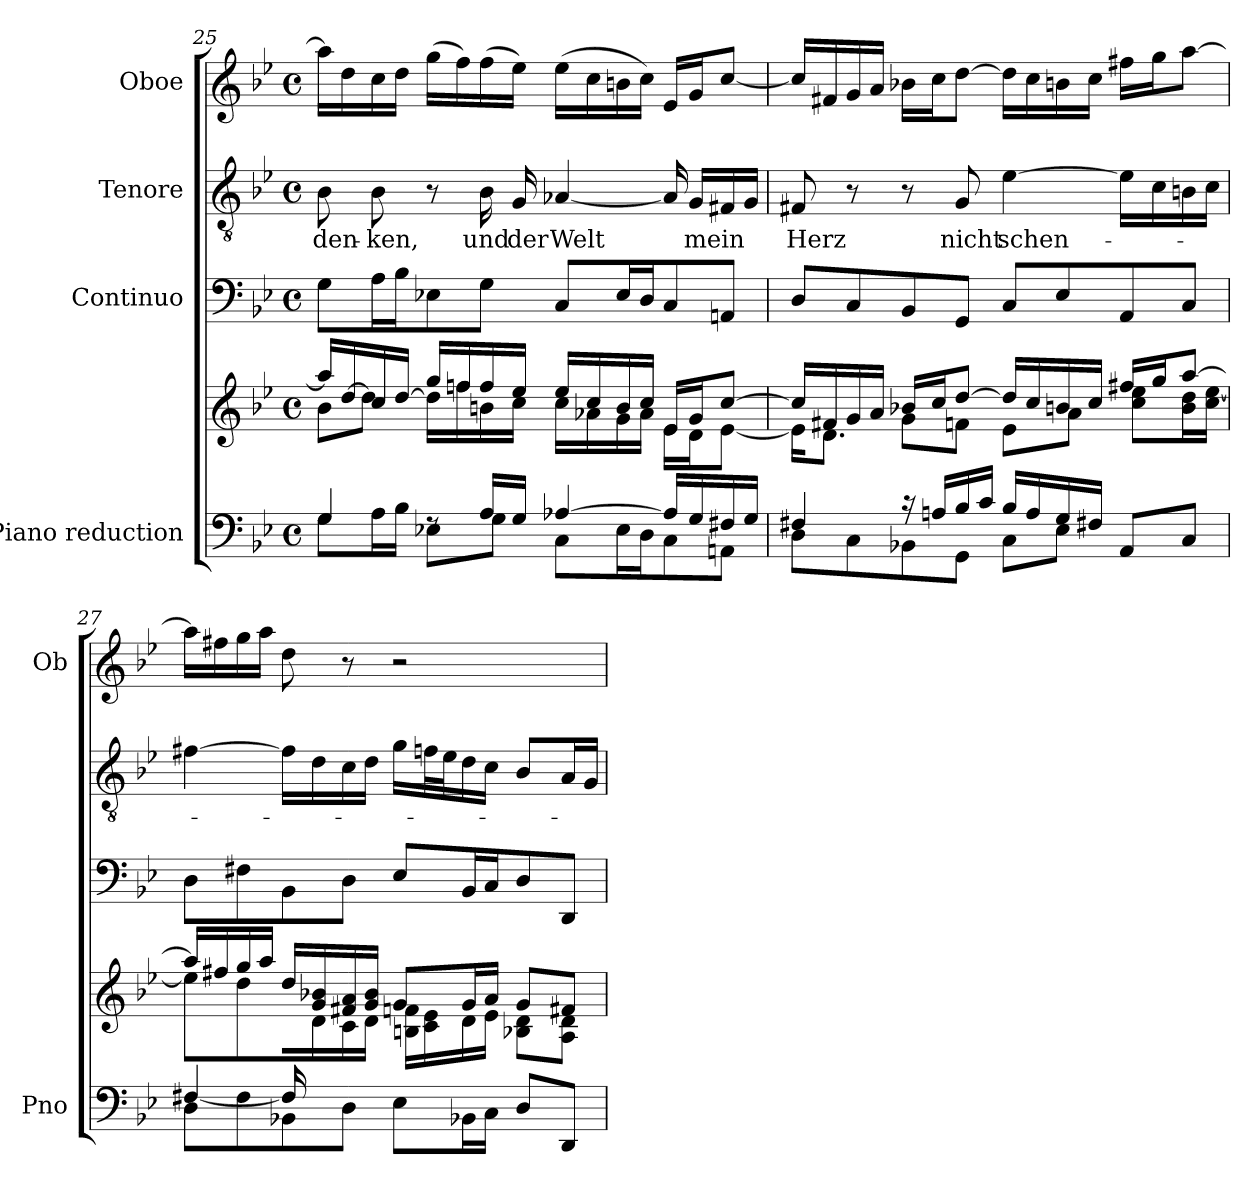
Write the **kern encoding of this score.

**kern	**kern	**kern	**kern	**text	**kern
*part4	*part4	*part3	*part2	*part2	*part1
*staff5	*staff4	*staff3	*staff2	*staff2	*staff1
*I"Piano reduction	*	*I"Continuo	*I"Tenore	*	*I"Oboe
*I'Pno	*	*	*	*	*I'Ob
*clefF4	*clefG2	*clefF4	*clefGv2	*	*clefG2
*k[b-e-]	*k[b-e-]	*k[b-e-]	*k[b-e-]	*	*k[b-e-]
*M4/4	*M4/4	*M4/4	*M4/4	*	*M4/4
*met(c)	*met(c)	*met(c)	*met(c)	*	*met(c)
=25	=25	=25	=25	=25	=25
*^	*^	*	*	*	*
!	!	!	!	!	!	!LO:LY:b	!
4G/	8G\L	16aa/LL]	8b-\L	8G\L	8B-\	den-	16aa\LL]
.	.	[16dd/	.	.	.	.	16dd\
!	!	!	!	!	!	!LO:LY:b	!
.	16A\L	16cc/	8dd\J]	16A\L	8B-\	-ken,	16cc\
.	16B-\JJ	[16dd/JJ	.	16B-\J	.	.	16dd\JJ
8rF	8E-X\L	16gg/LL	16dd\LL]	8E-X\	8r	.	(>16gg\LL
.	.	16ffn/	16ff\	.	.	.	16ff\)
!	!	!	!	!	!	!LO:LY:b	!
16A/LL	8G\J	16ff/	16bn\	8G\J	16B-\	und	(>16ff\
!	!	!	!	!	!	!LO:LY:b	!
16G/JJ	.	16ee-/JJ	16cc\JJ	.	16G/	der	16ee-\JJ)
!	!	!	!	!	!	!LO:LY:b	!
[4A-X/	8C\L	16ee-/LL	16cc\LL	8C/L	[4A-X/	Welt	(>16ee-\LL
.	.	16cc/	16a-X\	.	.	.	16cc\
.	16E-\L	16b/	16g\	16E-/L	.	.	16bn\
.	16D\J	16cc/JJ	16a-\JJ	16D/J	.	.	16cc\JJ)
16A-/LL]	8C\	16e-/LL	16e-\LL	8C/	16A-/]	.	16e-/LL
!	!	!	!	!	!	!LO:LY:b	!
16G/	.	16g/J	16d\J	.	16G/LL	mein	16g/J
16F#X/	8AAn\J	[8cc/J	[8e-\J	8AAn/J	16F#X/	.	[8cc/J
16G/JJ	.	.	.	.	16G/JJ	.	.
!!LO:PB:g=z
=26	=26	=26	=26	=26	=26	=26	=26
!	!	!	!	!	!	!LO:LY:b	!
4F#X/	8D\L	16cc/LL]	16e-\KL]	8D/L	8F#X/	Herz	16cc/LL]
.	.	16f#X/	8.d\J	.	.	.	16f#X/
.	8C\	16g/	.	8C/	8r	.	16g/
.	.	16a/JJ	.	.	.	.	16a/JJ
16r	8BB-X\	16b-X/LL	8g\L	8BB-/	8r	.	16b-X\LL
16An/LL	.	16cc/J	.	.	.	.	16cc\J
!	!	!	!	!	!	!LO:LY:b	!
16B-/	8GG\J	[8dd/J	8fn\J	8GG/J	8G/	nicht	[8dd\J
16c/JJ	.	.	.	.	.	.	.
!	!	!	!	!	!	!LO:LY:b	!
16B-/LL	8C\L	16dd/LL]	8e-\L	8C/L	[4e-\	schen-	16dd\LL]
16A/	.	16cc/	.	.	.	.	16cc\
16G/	8E-\J	16bn/	8a\J	8E-/	.	.	16bn\
16F#X/JJ	.	16cc/JJ	.	.	.	.	16cc\JJ
8AA/L	4ryy	16ff#X/LL	8cc\ 8ee-\L	8AA/	16e-\LL]	.	16ff#X\LL
.	.	16gg/J	.	.	16c\	.	16gg\J
8C/J	.	[8aa/J	16b\ 16dd\L	8C/J	16Bn\	.	[8aa\J
.	.	.	16cc\ [16ee-\JJ	.	16c\JJ	.	.
=27	=27	=27	=27	=27	=27	=27	=27
*	*^	*	*	*	*	*	*
4ryy	[4F#X/	8D\L	16aa/LL]	8ee-\L]	8D\L	[4f#X\	.	16aa\LL]
.	.	.	16ff#X/	.	.	.	.	16ff#X\
.	.	8F#\	16gg/	8dd\J	8F#X\	.	.	16gg\
.	.	.	16aa/JJ	.	.	.	.	16aa\JJ
16F#/LL]	4ryy	8BB-X\	16dd/LL	16ryy	8BB-\	16f#\LL]	.	8dd\
2ryy	.	.	16g/ 16b-X/	16d\	.	16d\	.	.
.	.	8D\J	16f#X/ 16a/	16c\	8D\J	16c\	.	8r
.	.	.	16g/ 16b-/JJ	16d\JJ	.	16d\JJ	.	.
.	2ryy	8E-\L	8g/L	16Bn\ 16fn\LL	8E-/L	16g\LL	.	2r
.	.	.	.	16c\ 16e-\	.	32fn\L	.	.
.	.	.	.	.	.	32e-\J	.	.
.	.	16BB-X\L	16g/L	16d\	16BB-/L	16d\	.	.
.	.	16C\JJ	16a/JJ	16e-\JJ	16C/J	16c\JJ	.	.
.	.	8D/L	8g/L	8B-X\ 8d\L	8D/	8B-/L	.	.
8.ryy	.	.	.	.	.	.	.	.
.	.	8DD/J	8f#X/J	8A\ 8d\J	8DD/J	16A/L	.	.
.	.	.	.	.	.	16G/JJ	.	.
*v	*v	*v	*	*	*	*	*	*
*	*v	*v	*	*	*	*
=	=	=	=	=	=
*-	*-	*-	*-	*-	*-
